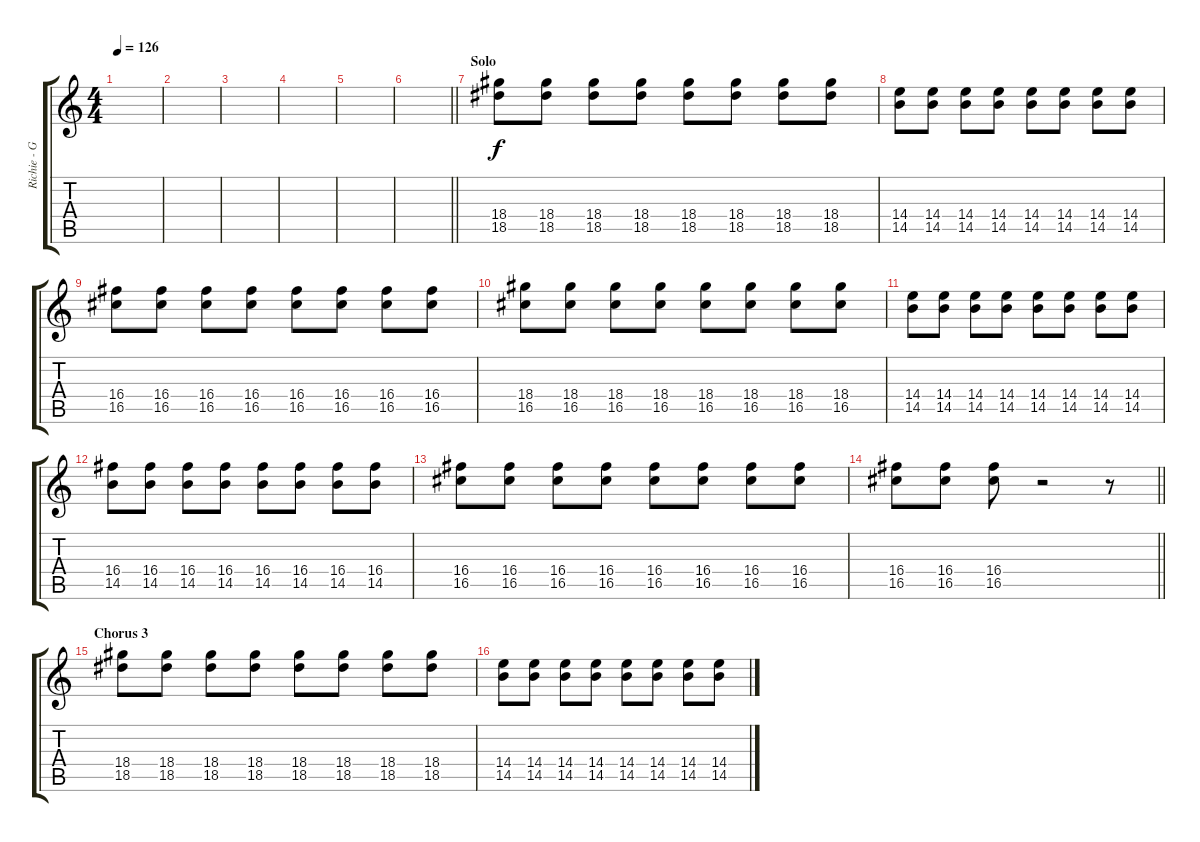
\track ("Richie - Guitar 3" "Richie - G") {instrument distortionguitar}
\staff {score tabs}
\tuning (E4 B3 G3 D3 A2 E2) {hide}
\ts (4 4)
\tempo 126
\clef g2
\ks c
|
|
|
|
|
\barLineRight lightlight
|
\section ("" "Solo")
(18.4 18.5).8 (18.4 18.5).8 (18.4 18.5).8 (18.4 18.5).8 (18.4 18.5).8 (18.4 18.5).8 (18.4 18.5).8 (18.4 18.5).8 |
(14.4 14.5).8 (14.4 14.5).8 (14.4 14.5).8 (14.4 14.5).8 (14.4 14.5).8 (14.4 14.5).8 (14.4 14.5).8 (14.4 14.5).8 |
(16.4 16.5).8 (16.4 16.5).8 (16.4 16.5).8 (16.4 16.5).8 (16.4 16.5).8 (16.4 16.5).8 (16.4 16.5).8 (16.4 16.5).8 |
(18.4 16.5).8 (18.4 16.5).8 (18.4 16.5).8 (18.4 16.5).8 (18.4 16.5).8 (18.4 16.5).8 (18.4 16.5).8 (18.4 16.5).8 |
(14.4 14.5).8 (14.4 14.5).8 (14.4 14.5).8 (14.4 14.5).8 (14.4 14.5).8 (14.4 14.5).8 (14.4 14.5).8 (14.4 14.5).8 |
(16.4 14.5).8 (16.4 14.5).8 (16.4 14.5).8 (16.4 14.5).8 (16.4 14.5).8 (16.4 14.5).8 (16.4 14.5).8 (16.4 14.5).8 |
(16.4 16.5).8 (16.4 16.5).8 (16.4 16.5).8 (16.4 16.5).8 (16.4 16.5).8 (16.4 16.5).8 (16.4 16.5).8 (16.4 16.5).8 |
\barLineRight lightlight
(16.4 16.5).8 (16.4 16.5).8 (16.4 16.5).8 r.2 r.8 |
\section ("" "Chorus 3")
(18.4 18.5).8 (18.4 18.5).8 (18.4 18.5).8 (18.4 18.5).8 (18.4 18.5).8 (18.4 18.5).8 (18.4 18.5).8 (18.4 18.5).8 |
(14.4 14.5).8 (14.4 14.5).8 (14.4 14.5).8 (14.4 14.5).8 (14.4 14.5).8 (14.4 14.5).8 (14.4 14.5).8 (14.4 14.5).8
